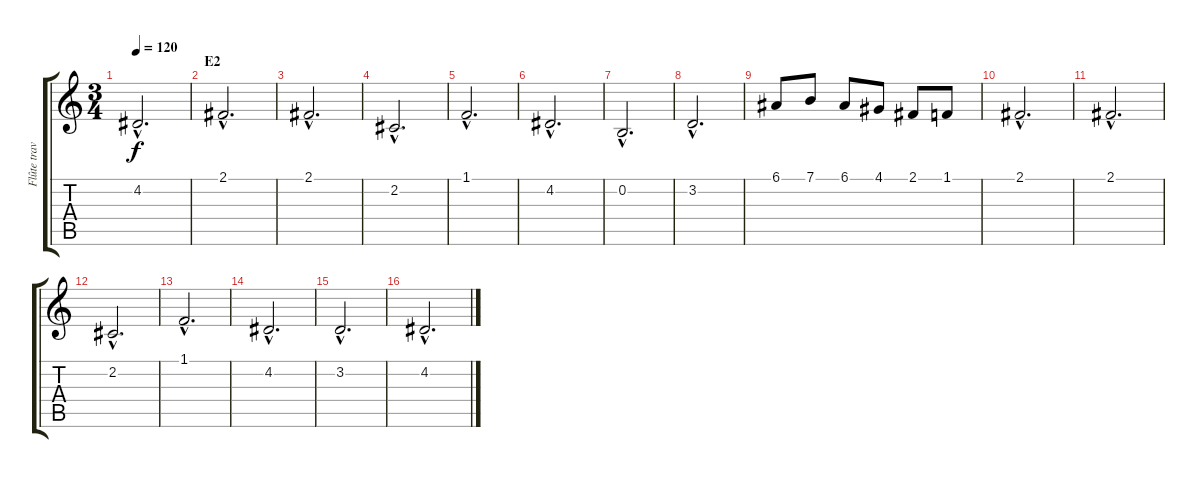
\track ("Flûte traversière" "Flûte trav") {instrument flute}
\staff {score tabs}
\tuning (E4 B3 G3 D3 A2 E2) {hide}
\ts (3 4)
\tempo 120
\clef g2
\ks c
4.2{hac}.2{d dy f} |
\section ("" "E2")
2.1{hac}.2{d} |
2.1{hac}.2{d} |
2.2{hac}.2{d} |
1.1{hac}.2{d} |
4.2{hac}.2{d} |
0.2{hac}.2{d} |
3.2{hac}.2{d} |
6.1.8 7.1.8 6.1.8 4.1.8 2.1.8 1.1.8 |
2.1{hac}.2{d} |
2.1{hac}.2{d} |
2.2{hac}.2{d} |
1.1{hac}.2{d} |
4.2{hac}.2{d} |
3.2{hac}.2{d} |
4.2{hac}.2{d}
